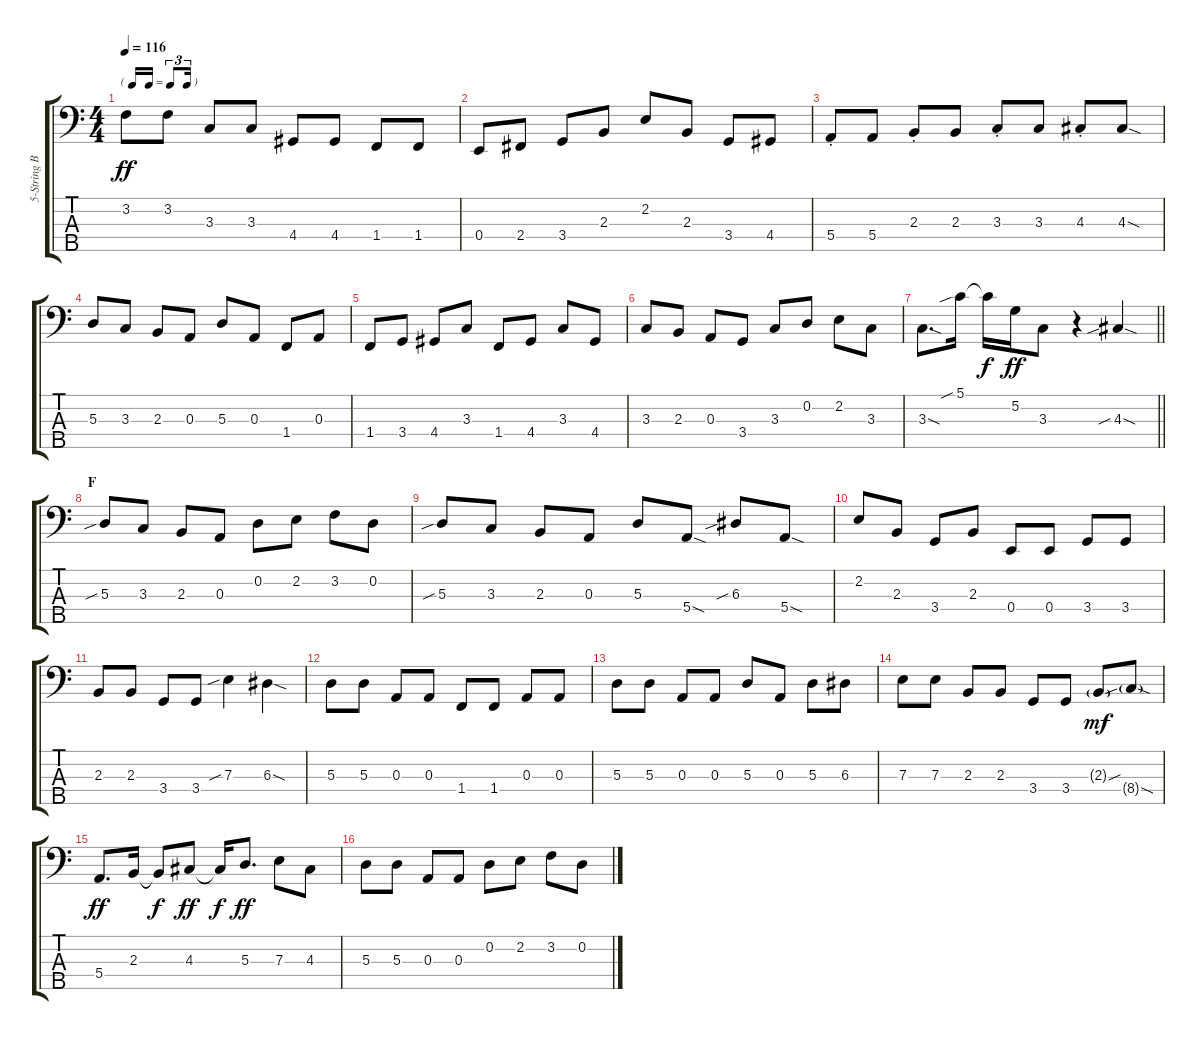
\track ("5-String Bass" "5-String B") {instrument electricbasspick}
\staff {score tabs}
\tuning (G2 D2 A1 E1 B0) {hide}
\ts (4 4)
\tf triplet16th
\tempo 116
\clef f4
\ks c
3.2.8{dy ff} 3.2.8 3.3.8 3.3.8 4.4.8 4.4.8 1.4.8 1.4.8 |
0.4.8 2.4.8 3.4.8 2.3.8 2.2.8 2.3.8 3.4.8 4.4.8 |
5.4{st}.8 5.4.8 2.3{st}.8 2.3.8 3.3{st}.8 3.3.8 4.3{st}.8 4.3{sod}.8 |
5.3.8 3.3.8 2.3.8 0.3.8 5.3.8 0.3.8 1.4.8 0.3.8 |
1.4.8 3.4.8 4.4.8 3.3.8 1.4.8 4.4.8 3.3.8 4.4.8 |
3.3.8 2.3.8 0.3.8 3.4.8 3.3.8 0.2.8 2.2.8 3.3.8 |
\barLineRight lightlight
3.3{sod}.8{d} 5.1{sib}.16 5.1{t}.16{dy f} 5.2.16{dy ff} 3.3.8 r.4 4.3{sib sod}.4 |
\section ("" "F")
5.3{sib}.8 3.3.8 2.3.8 0.3.8 0.2.8 2.2.8 3.2.8 0.2.8 |
5.3{sib}.8 3.3.8 2.3.8 0.3.8 5.3.8 5.4{sod}.8 6.3{sib}.8 5.4{sod}.8 |
2.2.8 2.3.8 3.4.8 2.3.8 0.4.8 0.4.8 3.4.8 3.4.8 |
2.3.8 2.3.8 3.4.8 3.4.8 7.3{sib}.4 6.3{sod}.4 |
5.3.8 5.3.8 0.3.8 0.3.8 1.4.8 1.4.8 0.3.8 0.3.8 |
5.3.8 5.3.8 0.3.8 0.3.8 5.3.8 0.3.8 5.3.8 6.3.8 |
7.3.8 7.3.8 2.3.8 2.3.8 3.4.8 3.4.8 2.3{sou g}.8{dy mf} 8.4{sod g}.8 |
5.4.8{d dy ff} 2.3.16 2.3{t}.8{dy f} 4.3.8{dy ff} 4.3{t}.16{dy f} 5.3.8{d dy ff} 7.3.8 4.3.8 |
5.3.8 5.3.8 0.3.8 0.3.8 0.2.8 2.2.8 3.2.8 0.2.8
